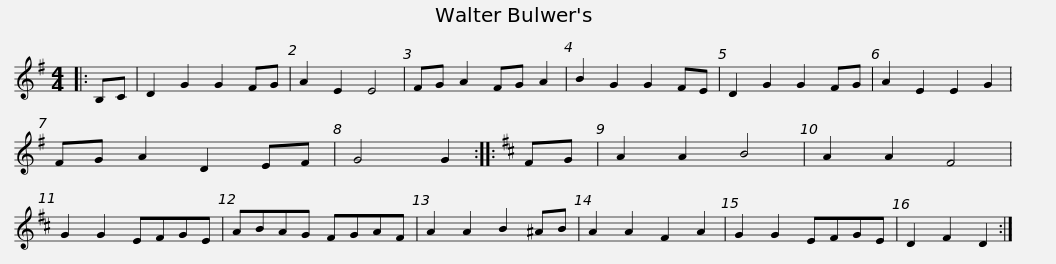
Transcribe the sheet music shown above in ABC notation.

X:1
L:1/8
M:4/4
I:linebreak $
K:G
V:1 treble
V:1
|: B,C | D2 G2 G2 FG | A2 E2 E4 | FG A2 FG A2 | B2 G2 G2 FE | %5
 D2 G2 G2 FG | A2 E2 E2 G2 | FG A2 D2 EF | G4 G2 ::$[K:D] FG | %10
 A2 A2 B4 | A2 A2 F4 | G2 G2 EFGE | ABAG FGAF | A2 A2 B2 ^AB | %15
 A2 A2 F2 A2 | G2 G2 EFGE | D2 F2 D2 :| %18
